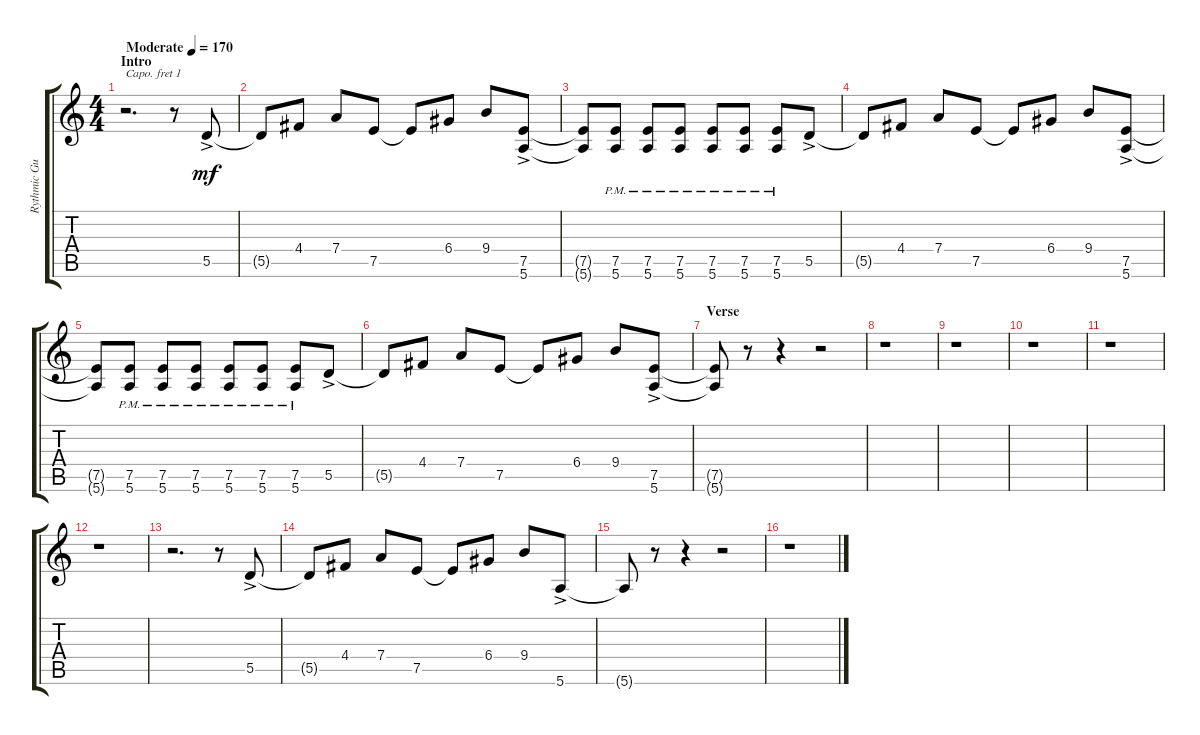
\track ("Rythmic Guitar - Sébastien Lefebvre" "Rythmic Gu") {instrument overdrivenguitar}
\staff {score tabs}
\capo 1
\tuning (Eb4 Bb3 Gb3 Db3 Ab2 Eb2) {hide}
\ts (4 4)
\section ("" "Intro")
\tempo (170 "Moderate")
\clef g2
\ks c
r.2{d dy mf instrument overdrivenguitar} r.8 5.5{ac}.8 |
5.5{t}.8 4.4.8 7.4.8 7.5.8 7.5{t}.8 6.4.8 9.4.8 (7.5{ac} 5.6{ac}).8 |
(7.5{t} 5.6{t}).8 (7.5{pm} 5.6{pm}).8 (7.5{pm} 5.6{pm}).8 (7.5{pm} 5.6{pm}).8 (7.5{pm} 5.6{pm}).8 (7.5{pm} 5.6{pm}).8 (7.5{pm} 5.6{pm}).8 5.5{ac}.8 |
5.5{t}.8 4.4.8 7.4.8 7.5.8 7.5{t}.8 6.4.8 9.4.8 (7.5{ac} 5.6{ac}).8 |
(7.5{t} 5.6{t}).8 (7.5{pm} 5.6{pm}).8 (7.5{pm} 5.6{pm}).8 (7.5{pm} 5.6{pm}).8 (7.5{pm} 5.6{pm}).8 (7.5{pm} 5.6{pm}).8 (7.5{pm} 5.6{pm}).8 5.5{ac}.8 |
5.5{t}.8 4.4.8 7.4.8 7.5.8 7.5{t}.8 6.4.8 9.4.8 (7.5{ac} 5.6{ac}).8 |
\section ("" "Verse")
(7.5{t} 5.6{t}).8 r.8 r.4 r.2 |
r.1 |
r.1 |
r.1 |
r.1 |
r.1 |
r.2{d} r.8 5.5{ac}.8 |
5.5{t}.8 4.4.8 7.4.8 7.5.8 7.5{t}.8 6.4.8 9.4.8 5.6{ac}.8 |
5.6{t}.8 r.8 r.4 r.2 |
r.1
